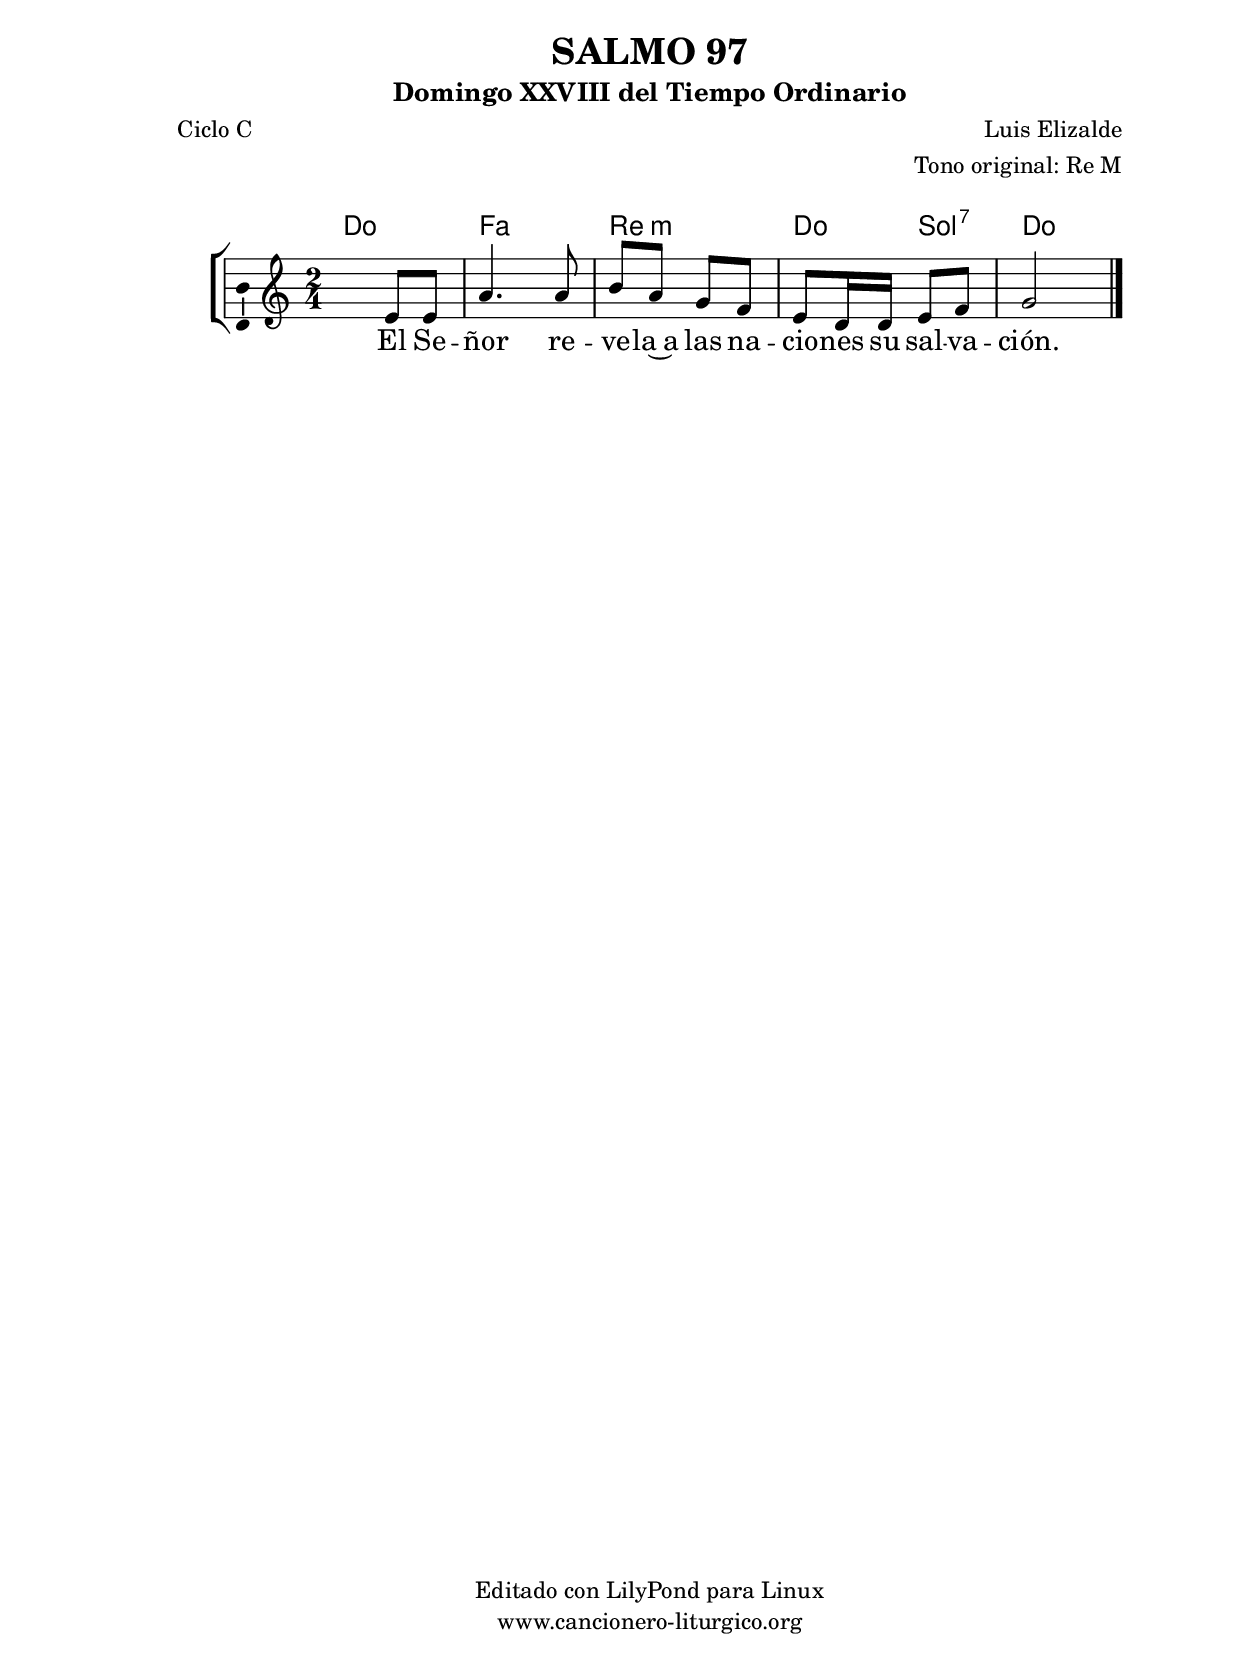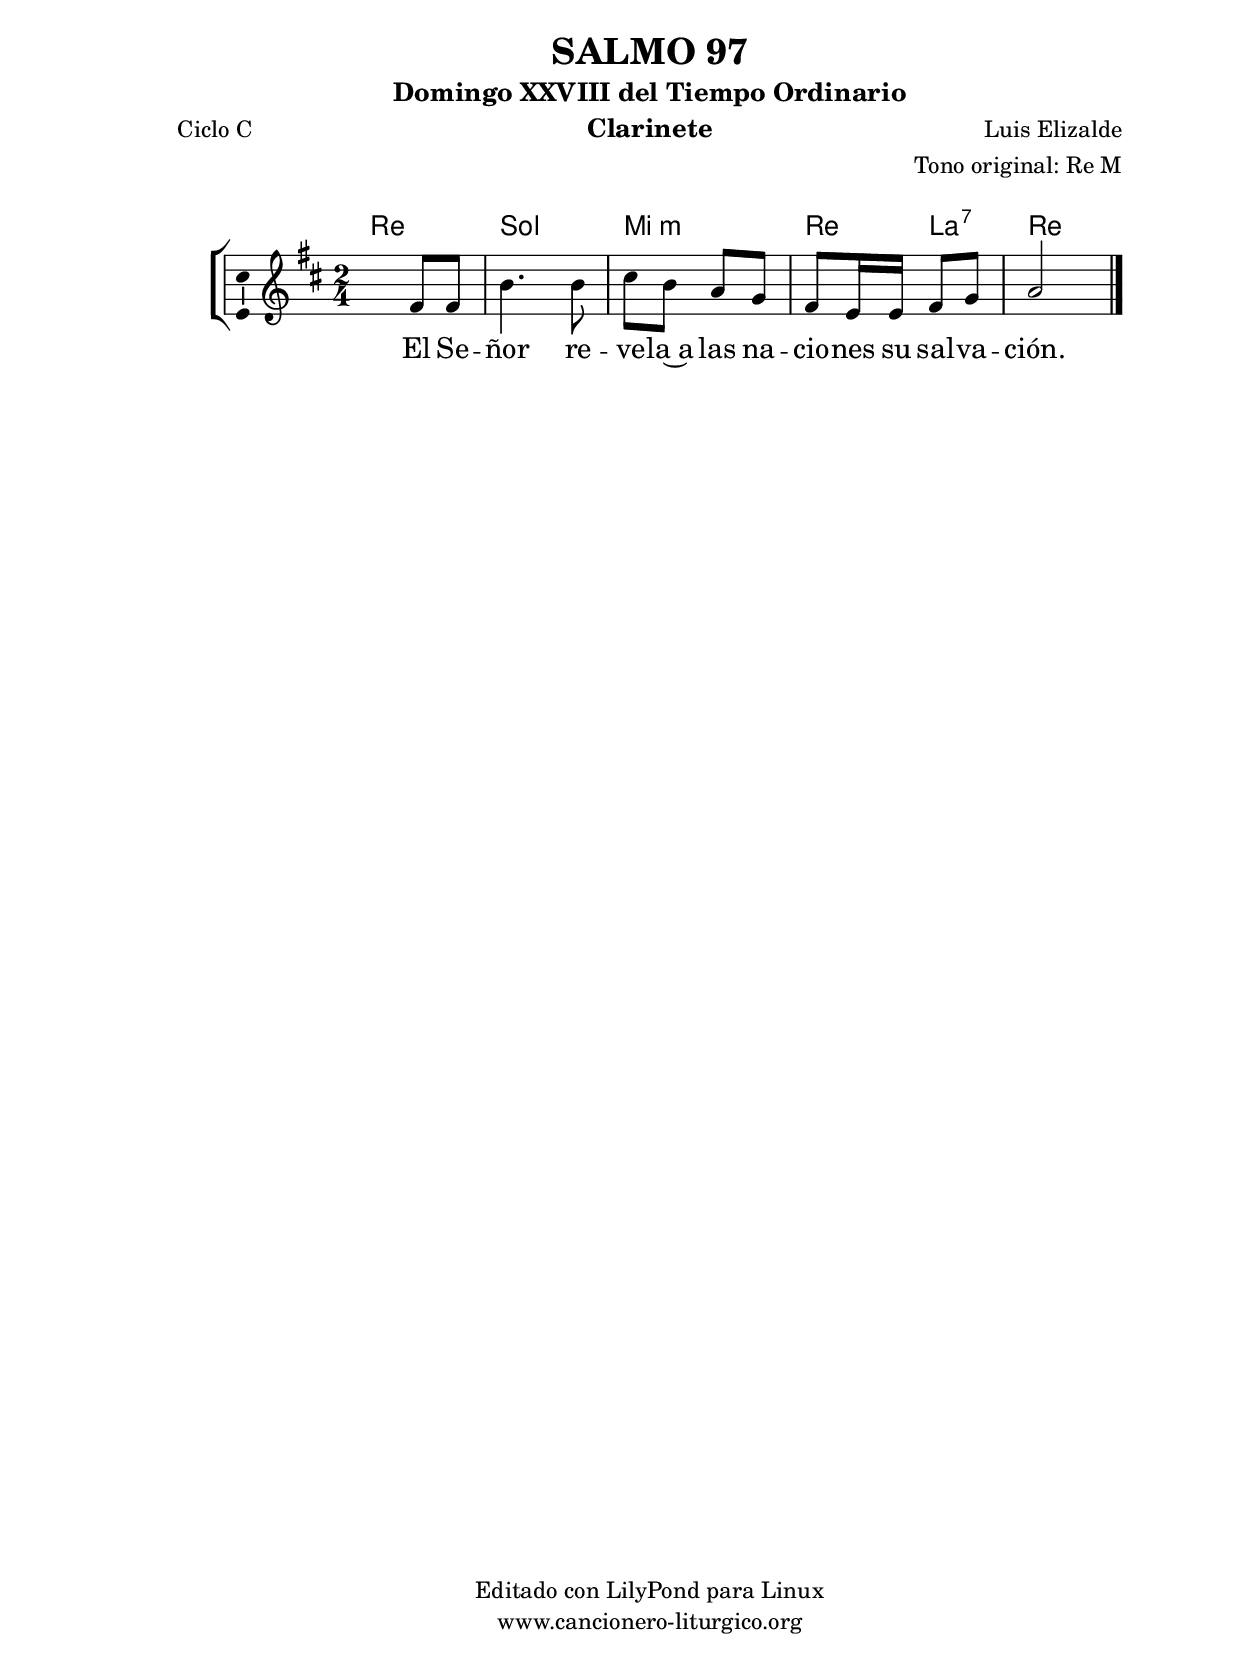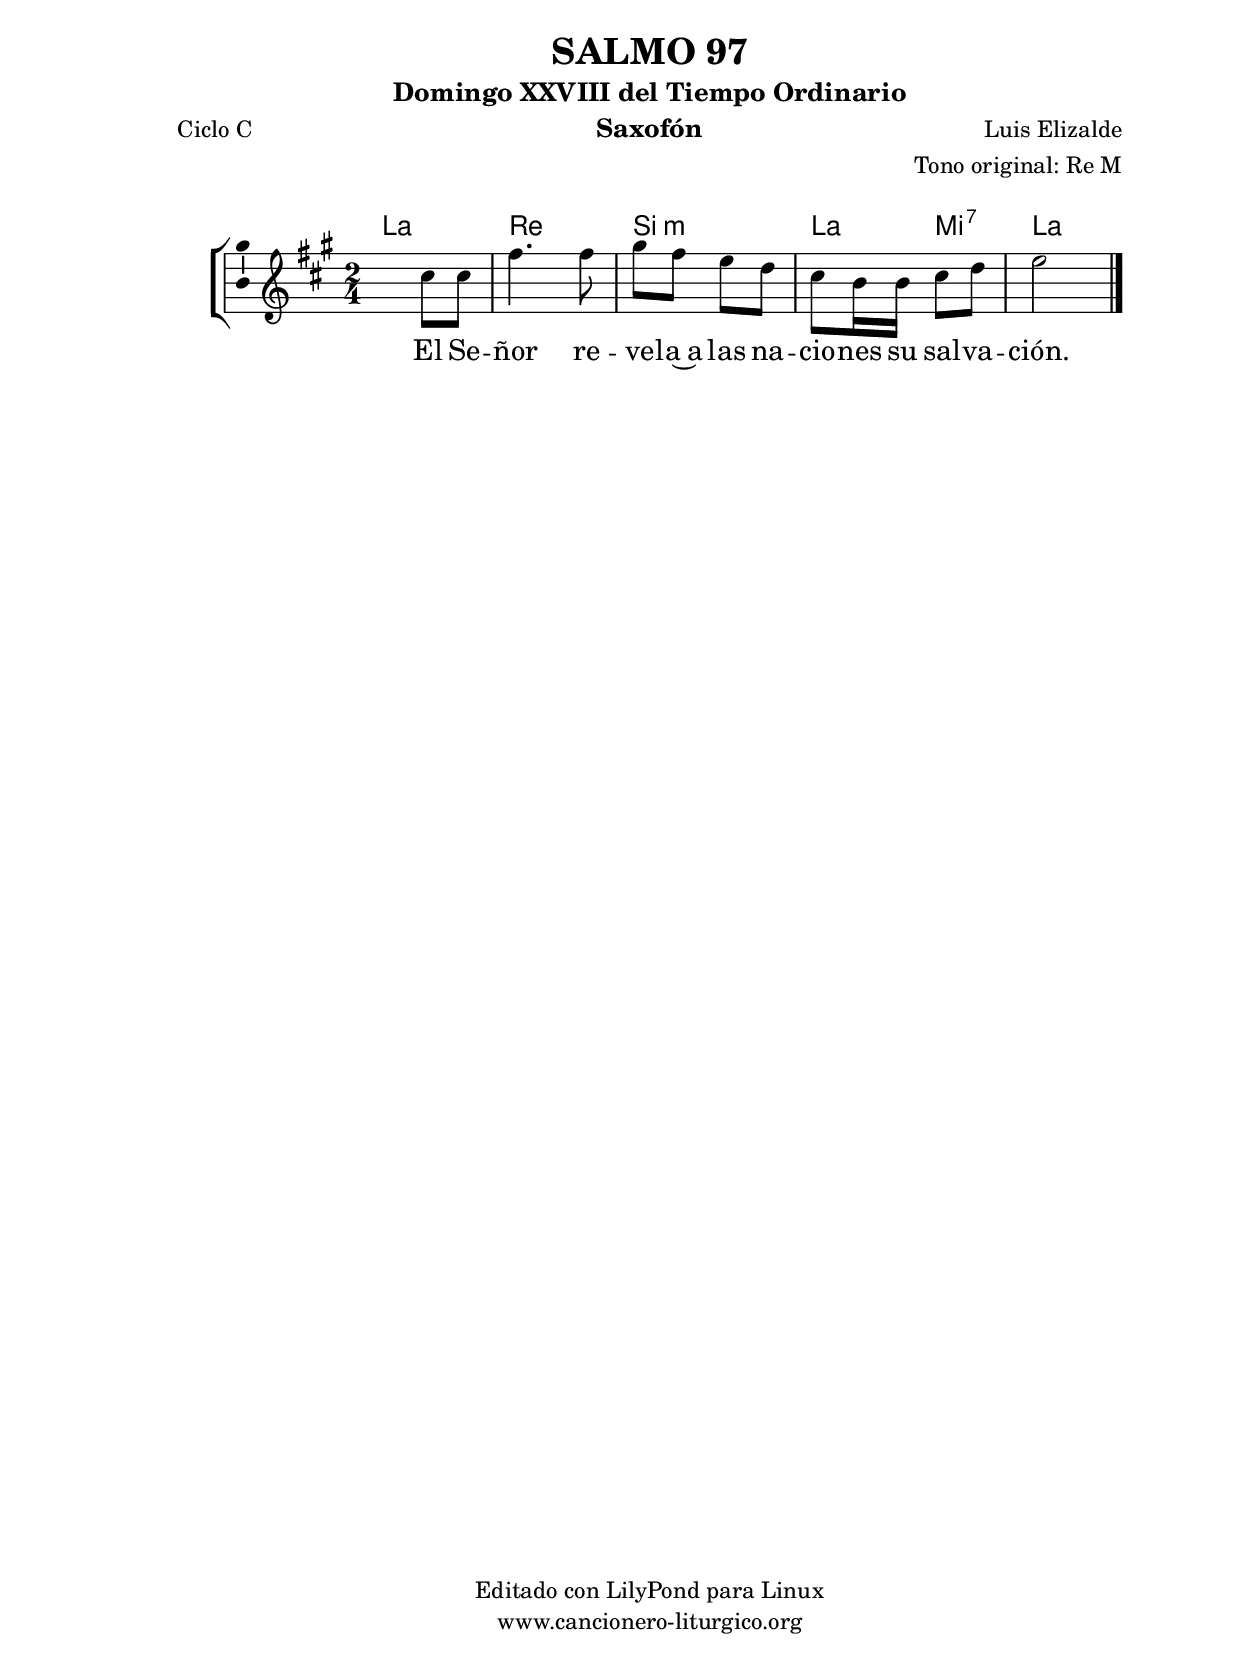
%
%para convertir .midi en .wav:
%timidity filename.midi -Ow -o finename.wav
%
%
%Para convertir de .wav a .mp3:
%lame -h -m j filename.wav
%
%
%para escuchar el midi:
%timidity nombrefichero.midi
%


%versión de lilypond para la que se ha escrito esta partitura:
\version "2.16.0"

	%Tamaño papel
	#(set-default-paper-size "a4")
	%Tamaño partitura
	#(set-global-staff-size 20)
	%No responde al pulsar sobre una nota
	#(ly:set-option 'point-and-click #f)

%parámetros del encabezamiento:
\header {
	title = "SALMO 97"
	subtitle = "Domingo XXVIII del Tiempo Ordinario"
	composer = "Luis Elizalde"
	poet = "Ciclo C"
	meter = ""
	arranger = "Tono original: Re M"
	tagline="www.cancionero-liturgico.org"
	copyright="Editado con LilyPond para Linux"
	}

%parámetros asociados al papel:
\paper  {
	oddHeaderMarkup = \markup {\fill-line { \on-the-fly #not-first-page \fromproperty #'header:title \on-the-fly #not-first-page \fromproperty #'header:composer }}
	evenHeaderMarkup = \markup {\fill-line { \fromproperty #'header:composer \fromproperty #'header:title }}
	#(set-paper-size "a4")
	print-page-number = ##f
	first-page-number = 1
	print-first-page-number = ##f
%	head-separation = 3.0 \cm
	top-margin = 2.0 \cm
	bottom-margin = 0.5\cm
%%%	bottom-margin = -1.0\cm
	left-margin = 3.0 \cm
	line-width = 16.0 \cm 
	indent = 8\mm
	interscoreline = 2.\mm
	between-system-space = 15\mm
%	para que las partituras no llenen la hoja:
	ragged-bottom = ##t
%	idem para la última hoja:
	ragged-last-bottom = ##f
%	para que las partituras llenen el ancho del papel:
	ragged-last = ##f
	after-title-space = 2.5 \cm
%page-count=1
%system-count=8

	%Flexible Vertical Spacing
%	markup-markup-spacing =
%	#'((basic-distance . 15) (minimum-distance . 15) (padding . 3))
	markup-system-spacing =
	#'((basic-distance . 15) (minimum-distance . 15) (padding . 3))
	system-system-spacing =
	#'((basic-distance . 15) (minimum-distance . 15) (padding . 3))
	score-system-spacing =
	#'((basic-distance . 15) (minimum-distance . 15) (padding . 5))
%	top-system-spacing = % header
%	#'((basic-distance . 8) (minimum-distance . 0) (padding . 3))
%	top-markup-spacing =
%	#'((basic-distance . 20) (minimum-distance . 20) (padding . 3))
	last-bottom-spacing = % footer
	#'((basic-distance . 5) (minimum-distance . 5) (padding . 3))
%	score-markup-spacing =
%	#'((basic-distance . 16) (minimum-distance . 13) (padding . 3))

	}


%parámetros que afectan a toda la partitura:
global =  {
	%clave de sol (G):
	\clef G
	%armadura:
	\transpose d c
	\key d \major
	\tempo 4=80
	\set Score.tempoHideNote = ##t
	}


acordes = {
	\italianChords
	\chordmode {
	\transpose d c
{

d2
g2 e:m d4 a:7 d2

	}
	}
}

melodia = 
	\transpose d c
{
	\relative c'{

\time 2/4

s4 fis8 fis
b4. b8
cis8 b a g
fis8 e16 e fis8 g
a2

	\bar "|."
	}
	}


texto = \lyricmode {
El Se -- ñor re -- ve -- la~a las na -- cio -- nes
su sal -- va -- ción.
	}


acordesStaff = \context ChordNames = acordesStaff <<
	\set chordChanges = ##t
	\acordes
	>>


vozStaff = \context Voice = vozStaff
\with {\consists "Ambitus_engraver"}
<<
%	\set Staff.instrumentName = ""
%	\set Staff.shortInstrumentName = ""
%	\set Staff.midiInstrument = #"clarinet"
%	\set Staff.midiInstrument = #"cello"
%	\set Staff.midiInstrument = #"flute"
	\set Staff.midiInstrument = #"electric guitar (jazz)"
%	\set Staff.midiInstrument = #"english horn"
%	\set Staff.midiInstrument = #"violin"
%	\set Staff.midiInstrument = #"glockenspiel"
	\set Staff.midiMinimumVolume = #0.7
	\set Staff.midiMaximumVolume = #0.9
	\global
	\melodia
	>>


textoStaff = \context Lyrics = textoStaff <<
	\lyricsto vozStaff \texto
	>>

\book {
	\score {
		\context ChoirStaff {
			\override StaffGroup.SystemStartBracket #'collapse-height = #1
			\override Score.SystemStartBar #'collapse-height = #1
			<<
			\acordesStaff
			\vozStaff
			\textoStaff
			>>
			}
		\layout {
	    		\context {
				\Lyrics
				\override LyricText #'font-size = #2
				}
	   		 \context {
				\Score
				%fontSize = #3
				\override StaffSymbol #'staff-space = #(magstep +3)
				%\override Beam #'thickness = #0.55
				%\override SpacingSpanner #'spacing-increment = #1.0
				%\override Slur #'height-limit = #1.5
				}
			}
		}
	\score {
		\unfoldRepeats
		\context ChoirStaff {
			<<
			\acordesStaff
			\vozStaff
			>>
			}
		\midi {
	  		\context {
	  			\Score
				tempoWholesPerMinute = #(ly:make-moment 70 4)
				}
			}
		}
	}

%Partitura para clarinete
#(define output-suffix "C")
\book {
	\header{
		instrument = "Clarinete"
		}
	\score {
		\context ChoirStaff {
			\override StaffGroup.SystemStartBracket #'collapse-height = #1
			\override Score.SystemStartBar #'collapse-height = #1
\transpose c d
			<<
			\acordesStaff
			\vozStaff
			\textoStaff
			>>
			}
		\layout {
	    		\context {
				\Lyrics
				\override LyricText #'font-size = #2
				}
	   		 \context {
				\Score
				%fontSize = #3
				\override StaffSymbol #'staff-space = #(magstep +3)
				%\override Beam #'thickness = #0.55
				%\override SpacingSpanner #'spacing-increment = #1.0
				%\override Slur #'height-limit = #1.5
				}
			}
		}
	}

%Partitura para saxofón
#(define output-suffix "S")
\book {
	\header{
		instrument = "Saxofón"
		}
	\score {
		\context ChoirStaff {
			\override StaffGroup.SystemStartBracket #'collapse-height = #1
			\override Score.SystemStartBar #'collapse-height = #1
\transpose c a
			<<
			\acordesStaff
			\vozStaff
			\textoStaff
			>>
			}
		\layout {
	    		\context {
				\Lyrics
				\override LyricText #'font-size = #2
				}
	   		 \context {
				\Score
				%fontSize = #3
				\override StaffSymbol #'staff-space = #(magstep +3)
				%\override Beam #'thickness = #0.55
				%\override SpacingSpanner #'spacing-increment = #1.0
				%\override Slur #'height-limit = #1.5
				}
			}
		}
	}

